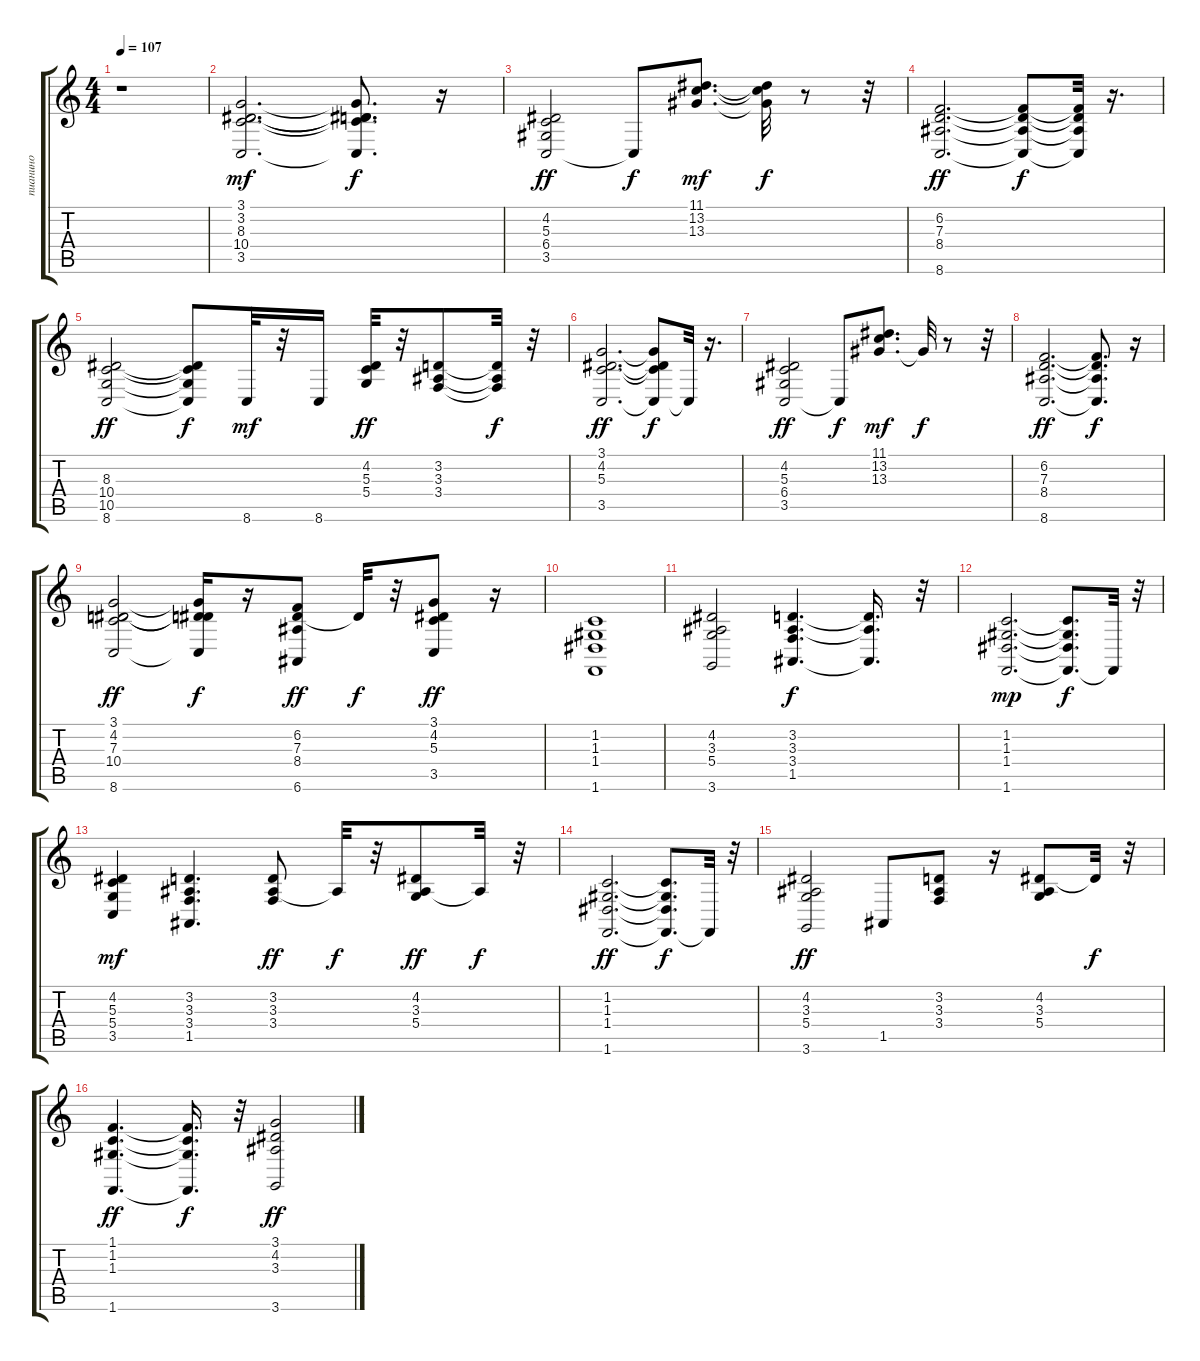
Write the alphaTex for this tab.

\track ("пианино" "пианино") {instrument electricgrandpiano}
\staff {score tabs}
\tuning (E4 B3 G3 D3 A2 E2) {hide}
\ts (4 4)
\tempo 107
\clef g2
\ks c
r.1{dy f} |
(3.1 3.2 8.3 10.4 3.5).2{d dy mf} (3.1{t} 3.2{t} 8.3{t} 10.4{t} 3.5{t}).8{d dy f} r.16 |
(4.2 5.3 6.4 3.5).2{dy ff} 3.5{t}.8{dy f} (11.1 13.2 13.3).8{d dy mf} (11.1{t} 13.2{t} 13.3{t}).32{dy f} r.8 r.32 |
(6.2 7.3 8.4 8.6).2{d dy ff} (6.2{t} 7.3{t} 8.4{t} 8.6{t}).8{dy f} (6.2{t} 7.3{t} 8.4{t} 8.6{t}).32 r.16{d} |
(8.3 10.4 10.5 8.6).2{dy ff} (8.3{t} 10.4{t} 10.5{t} 8.6{t}).8{dy f} 8.6.32{dy mf} r.32 8.6.16 (4.2 5.3 5.4).32{dy ff} r.32 (3.2 3.3 3.4).8 (3.2{t} 3.3{t} 3.4{t}).32{dy f} r.32 |
(3.1 4.2 5.3 3.5).2{d dy ff} (3.1{t} 4.2{t} 5.3{t} 3.5{t}).8{dy f} 3.5{t}.32 r.16{d} |
(4.2 5.3 6.4 3.5).2{dy ff} 3.5{t}.8{dy f} (11.1 13.2 13.3).8{d dy mf} 13.3{t}.32{dy f} r.8 r.32 |
(6.2 7.3 8.4 8.6).2{d dy ff} (6.2{t} 7.3{t} 8.4{t} 8.6{t}).8{d dy f} r.16 |
(3.1 4.2 7.3 10.4 8.6).2{dy ff} (3.1{t} 4.2{t} 7.3{t} 8.6{t}).16{dy f} r.16 (6.2 7.3 8.4 6.6).8{dy ff} 7.3{t}.32{dy f} r.32 (3.1 4.2 5.3 3.5).8{dy ff} r.16 |
(1.2 1.3 1.4 1.6).1 |
(4.2 3.3 5.4 3.6).2 (3.2 3.3 3.4 1.5).4{d dy f} (3.2{t} 3.3{t} 1.5{t}).16{d} r.32 |
(1.2 1.3 1.4 1.6).2{d dy mp} (1.2{t} 1.3{t} 1.4{t} 1.6{t}).8{d dy f} 1.6{t}.32 r.32 |
(4.2 5.3 5.4 3.5).4{dy mf} (3.2 3.3 3.4 1.5).4{d} (3.2 3.3 3.4).8{dy ff} 3.3{t}.32{dy f} r.32 (4.2 3.3 5.4).8{dy ff} 3.3{t}.32{dy f} r.32 |
(1.2 1.3 1.4 1.6).2{d dy ff} (1.2{t} 1.3{t} 1.4{t} 1.6{t}).8{d dy f} 1.6{t}.32 r.32 |
(4.2 3.3 5.4 3.6).2{dy ff} 1.5.8 (3.2 3.3 3.4).8 r.16 (4.2 3.3 5.4).8 4.2{t}.32{dy f} r.32 |
(1.1 1.2 1.3 1.6).4{d dy ff} (1.1{t} 1.2{t} 1.3{t} 1.6{t}).16{d dy f} r.32 (3.1 4.2 3.3 3.6).2{dy ff}
